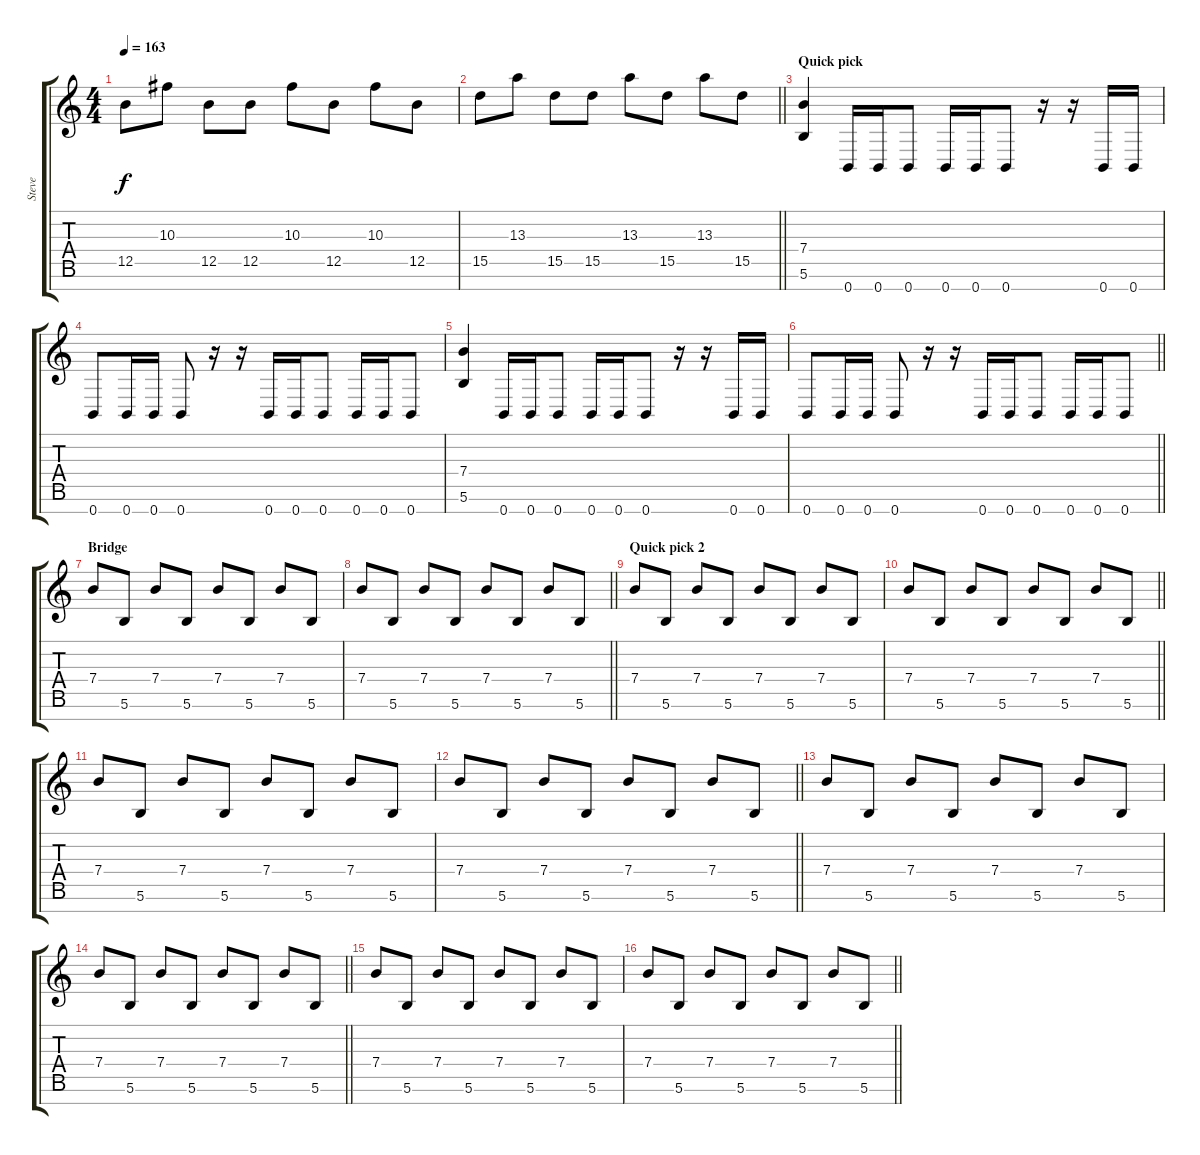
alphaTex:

\track ("Steve" "Steve") {instrument distortionguitar}
\staff {score tabs}
\tuning (Gb4 Db4 Ab3 E3 B2 Gb2 B1) {hide}
\ts (4 4)
\tempo 163
\clef g2
\ks c
12.5.8{dy f} 10.3.8 12.5.8 12.5.8 10.3.8 12.5.8 10.3.8 12.5.8 |
\barLineRight lightlight
15.5.8 13.3.8 15.5.8 15.5.8 13.3.8 15.5.8 13.3.8 15.5.8 |
\section ("" "Quick pick")
(7.4 5.6).4 0.7.16 0.7.16 0.7.8 0.7.16 0.7.16 0.7.8 r.16 r.16 0.7.16 0.7.16 |
0.7.8 0.7.16 0.7.16 0.7.8 r.16 r.16 0.7.16 0.7.16 0.7.8 0.7.16 0.7.16 0.7.8 |
(7.4 5.6).4 0.7.16 0.7.16 0.7.8 0.7.16 0.7.16 0.7.8 r.16 r.16 0.7.16 0.7.16 |
\barLineRight lightlight
0.7.8 0.7.16 0.7.16 0.7.8 r.16 r.16 0.7.16 0.7.16 0.7.8 0.7.16 0.7.16 0.7.8 |
\section ("" "Bridge")
7.4.8 5.6.8 7.4.8 5.6.8 7.4.8 5.6.8 7.4.8 5.6.8 |
\barLineRight lightlight
7.4.8 5.6.8 7.4.8 5.6.8 7.4.8 5.6.8 7.4.8 5.6.8 |
\section ("" "Quick pick 2")
7.4.8 5.6.8 7.4.8 5.6.8 7.4.8 5.6.8 7.4.8 5.6.8 |
\barLineRight lightlight
7.4.8 5.6.8 7.4.8 5.6.8 7.4.8 5.6.8 7.4.8 5.6.8 |
7.4.8 5.6.8 7.4.8 5.6.8 7.4.8 5.6.8 7.4.8 5.6.8 |
\barLineRight lightlight
7.4.8 5.6.8 7.4.8 5.6.8 7.4.8 5.6.8 7.4.8 5.6.8 |
7.4.8 5.6.8 7.4.8 5.6.8 7.4.8 5.6.8 7.4.8 5.6.8 |
\barLineRight lightlight
7.4.8 5.6.8 7.4.8 5.6.8 7.4.8 5.6.8 7.4.8 5.6.8 |
7.4.8 5.6.8 7.4.8 5.6.8 7.4.8 5.6.8 7.4.8 5.6.8 |
\barLineRight lightlight
7.4.8 5.6.8 7.4.8 5.6.8 7.4.8 5.6.8 7.4.8 5.6.8
